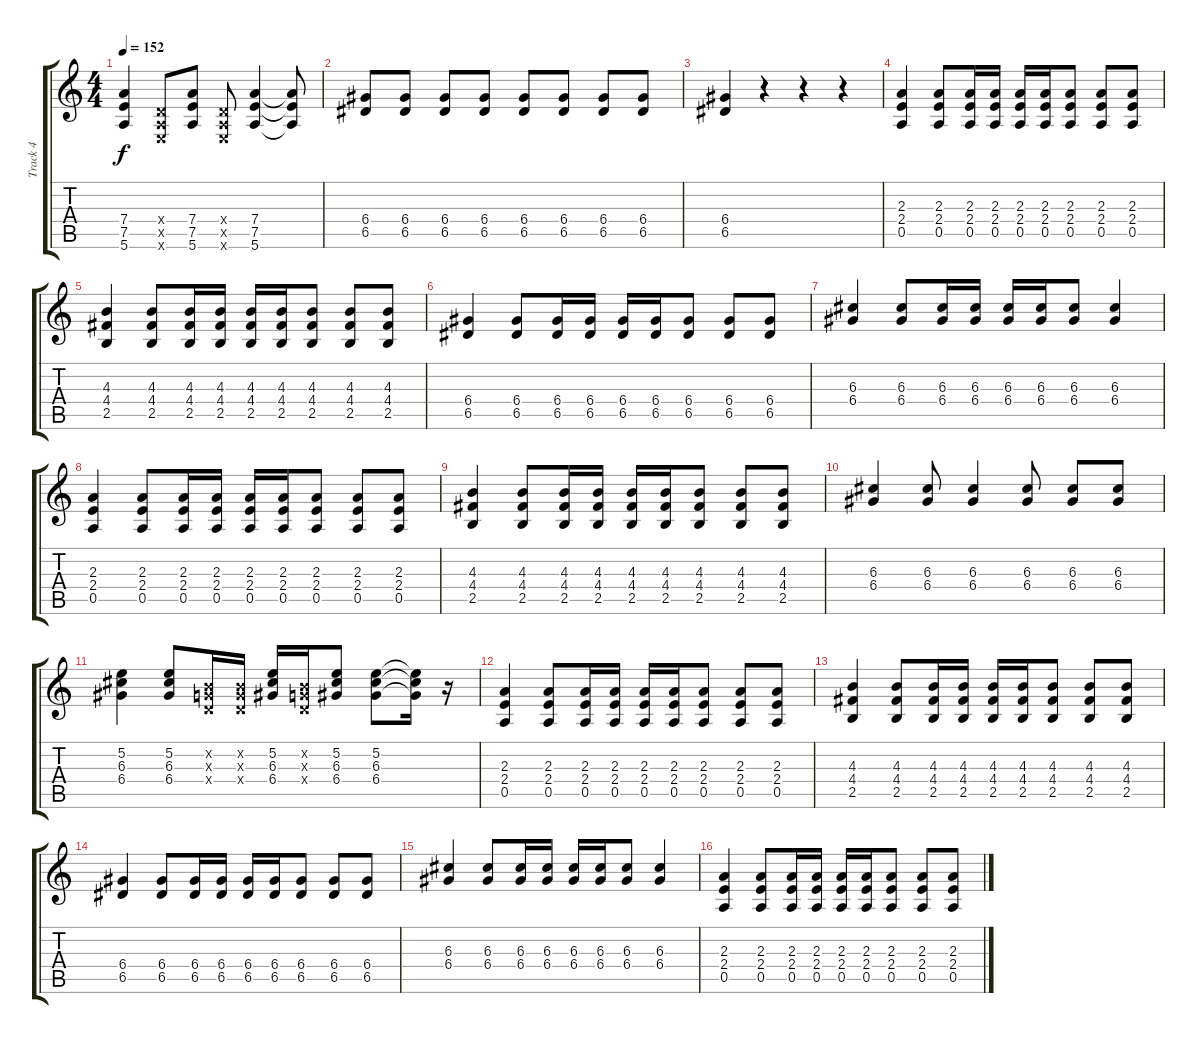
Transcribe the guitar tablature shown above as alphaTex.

\track ("Track 4" "Track 4") {instrument overdrivenguitar}
\staff {score tabs}
\tuning (E4 B3 G3 D3 A2 E2) {hide}
\ts (4 4)
\tempo 152
\clef g2
\ks c
(7.4 7.5 5.6).4{dy f} (0.4{x} 0.5{x} 0.6{x}).8 (7.4 7.5 5.6).8 (0.4{x} 0.5{x} 0.6{x}).8 (7.4 7.5 5.6).4 (7.4{t} 7.5{t} 5.6{t}).8 |
(6.4 6.5).8 (6.4 6.5).8 (6.4 6.5).8 (6.4 6.5).8 (6.4 6.5).8 (6.4 6.5).8 (6.4 6.5).8 (6.4 6.5).8 |
(6.4 6.5).4 r.4 r.4 r.4 |
(2.3 2.4 0.5).4 (2.3 2.4 0.5).8 (2.3 2.4 0.5).16 (2.3 2.4 0.5).16 (2.3 2.4 0.5).16 (2.3 2.4 0.5).16 (2.3 2.4 0.5).8 (2.3 2.4 0.5).8 (2.3 2.4 0.5).8 |
(4.3 4.4 2.5).4 (4.3 4.4 2.5).8 (4.3 4.4 2.5).16 (4.3 4.4 2.5).16 (4.3 4.4 2.5).16 (4.3 4.4 2.5).16 (4.3 4.4 2.5).8 (4.3 4.4 2.5).8 (4.3 4.4 2.5).8 |
(6.4 6.5).4 (6.4 6.5).8 (6.4 6.5).16 (6.4 6.5).16 (6.4 6.5).16 (6.4 6.5).16 (6.4 6.5).8 (6.4 6.5).8 (6.4 6.5).8 |
(6.3 6.4).4 (6.3 6.4).8 (6.3 6.4).16 (6.3 6.4).16 (6.3 6.4).16 (6.3 6.4).16 (6.3 6.4).8 (6.3 6.4).4 |
(2.3 2.4 0.5).4 (2.3 2.4 0.5).8 (2.3 2.4 0.5).16 (2.3 2.4 0.5).16 (2.3 2.4 0.5).16 (2.3 2.4 0.5).16 (2.3 2.4 0.5).8 (2.3 2.4 0.5).8 (2.3 2.4 0.5).8 |
(4.3 4.4 2.5).4 (4.3 4.4 2.5).8 (4.3 4.4 2.5).16 (4.3 4.4 2.5).16 (4.3 4.4 2.5).16 (4.3 4.4 2.5).16 (4.3 4.4 2.5).8 (4.3 4.4 2.5).8 (4.3 4.4 2.5).8 |
(6.3 6.4).4 (6.3 6.4).8 (6.3 6.4).4 (6.3 6.4).8 (6.3 6.4).8 (6.3 6.4).8 |
(5.2 6.3 6.4).4 (5.2 6.3 6.4).8 (0.2{x} 0.3{x} 0.4{x}).16 (0.2{x} 0.3{x} 0.4{x}).16 (5.2 6.3 6.4).16 (0.2{x} 0.3{x} 0.4{x}).16 (5.2 6.3 6.4).8 (5.2 6.3 6.4).8 (5.2{t} 6.3{t} 6.4{t}).16 r.16 |
(2.3 2.4 0.5).4 (2.3 2.4 0.5).8 (2.3 2.4 0.5).16 (2.3 2.4 0.5).16 (2.3 2.4 0.5).16 (2.3 2.4 0.5).16 (2.3 2.4 0.5).8 (2.3 2.4 0.5).8 (2.3 2.4 0.5).8 |
(4.3 4.4 2.5).4 (4.3 4.4 2.5).8 (4.3 4.4 2.5).16 (4.3 4.4 2.5).16 (4.3 4.4 2.5).16 (4.3 4.4 2.5).16 (4.3 4.4 2.5).8 (4.3 4.4 2.5).8 (4.3 4.4 2.5).8 |
(6.4 6.5).4 (6.4 6.5).8 (6.4 6.5).16 (6.4 6.5).16 (6.4 6.5).16 (6.4 6.5).16 (6.4 6.5).8 (6.4 6.5).8 (6.4 6.5).8 |
(6.3 6.4).4 (6.3 6.4).8 (6.3 6.4).16 (6.3 6.4).16 (6.3 6.4).16 (6.3 6.4).16 (6.3 6.4).8 (6.3 6.4).4 |
(2.3 2.4 0.5).4 (2.3 2.4 0.5).8 (2.3 2.4 0.5).16 (2.3 2.4 0.5).16 (2.3 2.4 0.5).16 (2.3 2.4 0.5).16 (2.3 2.4 0.5).8 (2.3 2.4 0.5).8 (2.3 2.4 0.5).8
